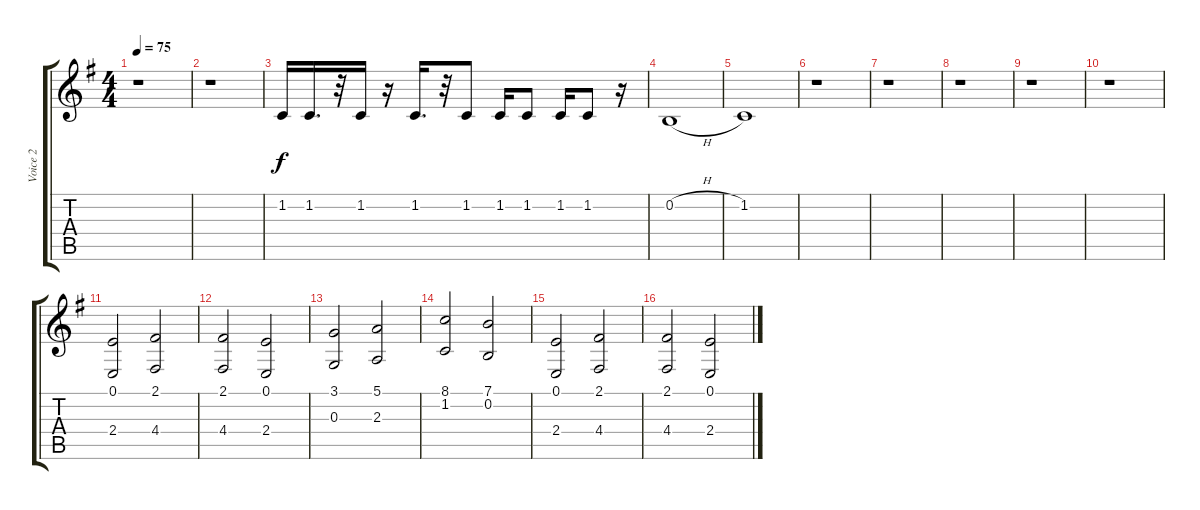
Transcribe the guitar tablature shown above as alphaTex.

\track ("Voice 2" "Voice 2") {instrument stringensemble1}
\staff {score tabs}
\tuning (E4 B3 G3 D3 A2 E2) {hide}
\ts (4 4)
\tempo 75
\clef g2
\ks eminor
r.1{dy f} |
r.1 |
1.2.16 1.2.16{d} r.32 1.2.16 r.16 1.2.16{d} r.32 1.2.8 1.2.16 1.2.8 1.2.16 1.2.8 r.16 |
0.2{h}.1 |
1.2.1 |
r.1 |
r.1 |
r.1 |
r.1 |
r.1 |
(0.1 2.4).2 (2.1 4.4).2 |
(2.1 4.4).2 (0.1 2.4).2 |
(3.1 0.3).2 (5.1 2.3).2 |
(8.1 1.2).2 (7.1 0.2).2 |
(0.1 2.4).2 (2.1 4.4).2 |
(2.1 4.4).2 (0.1 2.4).2
